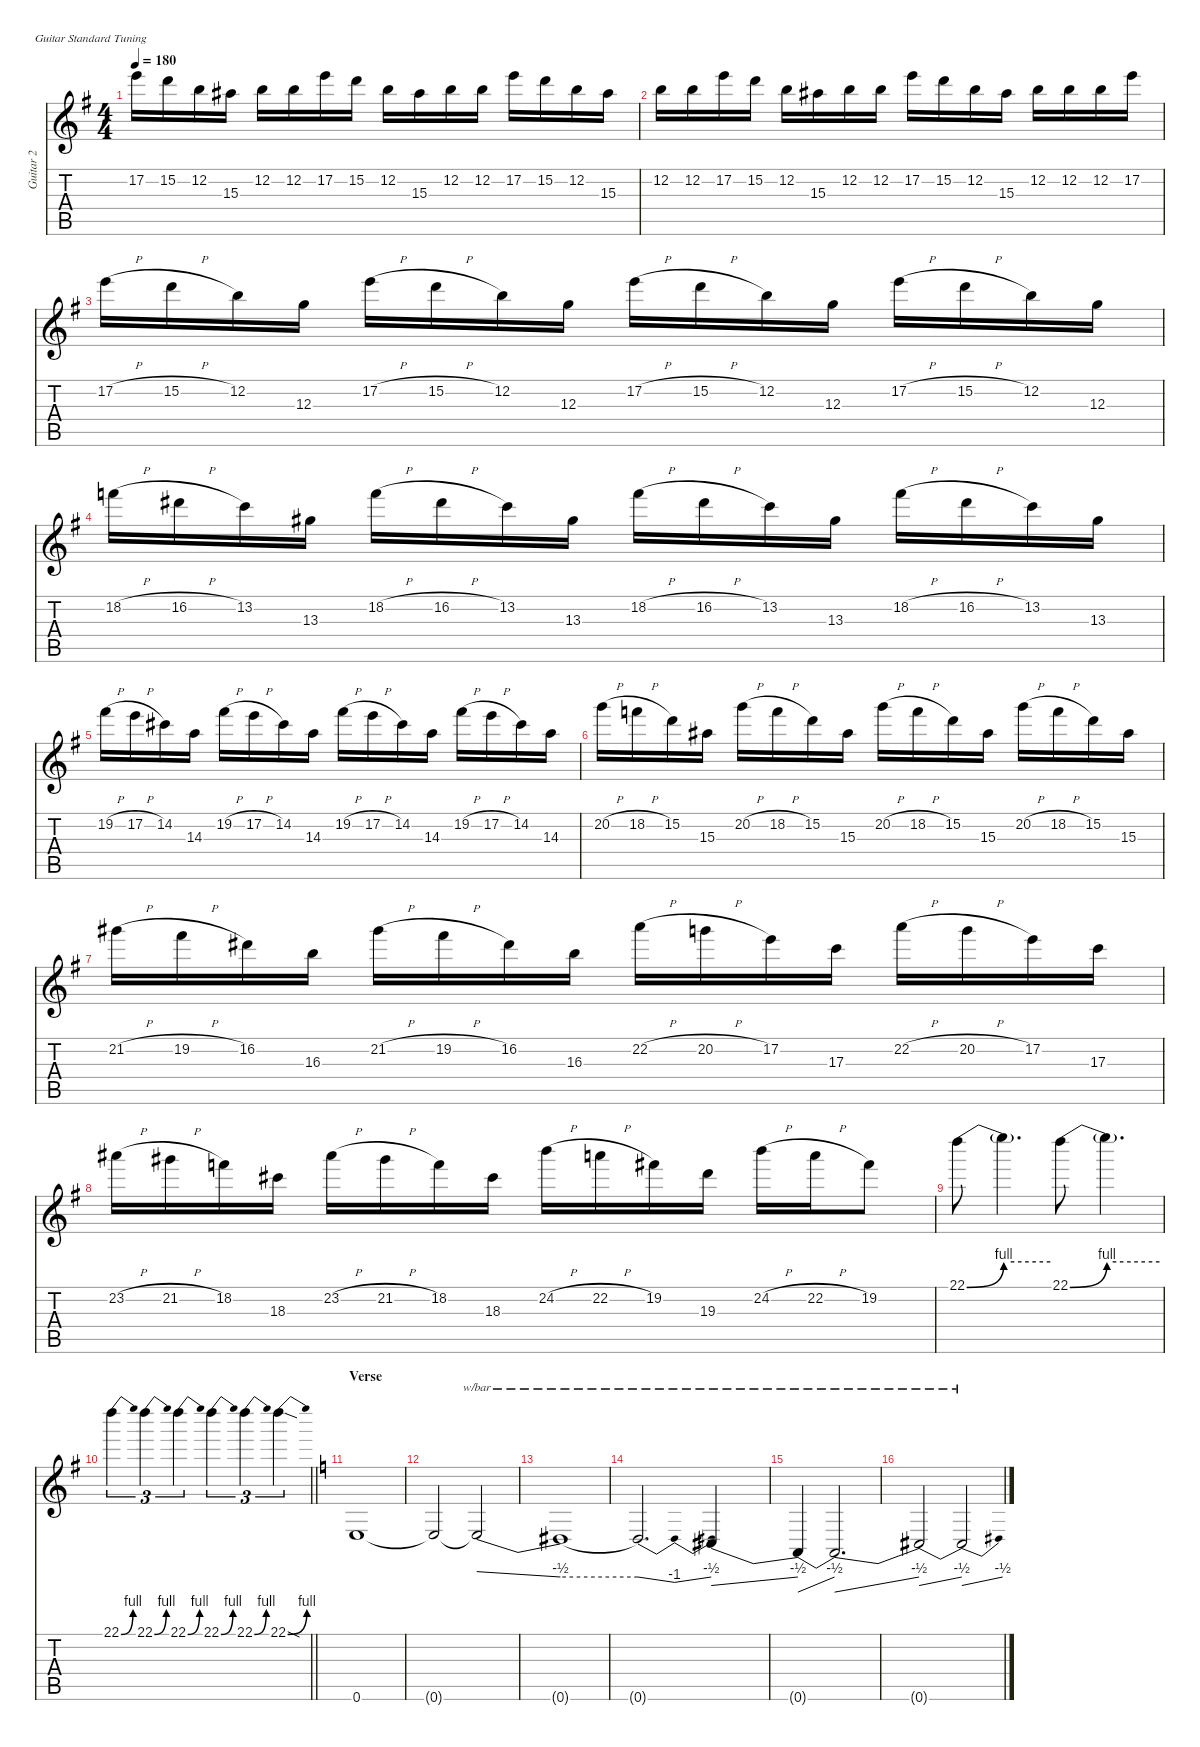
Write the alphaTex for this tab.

\defaultSystemsLayout 4
\hideDynamics
\bracketExtendMode nobrackets
\firstSystemTrackNameMode fullname
\otherSystemsTrackNameOrientation horizontal
\track ("Guitar 2" "dist.guit.") {instrument distortionguitar}
\staff {score tabs}
\tuning (E4 B3 G3 D3 A2 E2)
\ts (4 4)
\tempo 180
\clef g2
\ks g
17.2{acc forcenatural}.16{dy f beam Down} 15.2{acc forcenatural}.16{beam Down} 12.2{acc forcenatural}.16{beam Down} 15.3{acc #}.16{beam Down} 12.2{acc forcenatural}.16{beam Down} 12.2{acc forcenatural}.16{beam Down} 17.2{acc forcenatural}.16{beam Down} 15.2{acc forcenatural}.16{beam Down} 12.2{acc forcenatural}.16{beam Down} 15.3{acc #}.16{beam Down} 12.2{acc forcenatural}.16{beam Down} 12.2{acc forcenatural}.16{beam Down} 17.2{acc forcenatural}.16{beam Down} 15.2{acc forcenatural}.16{beam Down} 12.2{acc forcenatural}.16{beam Down} 15.3{acc #}.16{beam Down} |
12.2{acc forcenatural}.16{beam Down} 12.2{acc forcenatural}.16{beam Down} 17.2{acc forcenatural}.16{beam Down} 15.2{acc forcenatural}.16{beam Down} 12.2{acc forcenatural}.16{beam Down} 15.3{acc #}.16{beam Down} 12.2{acc forcenatural}.16{beam Down} 12.2{acc forcenatural}.16{beam Down} 17.2{acc forcenatural}.16{beam Down} 15.2{acc forcenatural}.16{beam Down} 12.2{acc forcenatural}.16{beam Down} 15.3{acc #}.16{beam Down} 12.2{acc forcenatural}.16{beam Down} 12.2{acc forcenatural}.16{beam Down} 12.2{acc forcenatural}.16{beam Down} 17.2{acc forcenatural}.16{beam Down} |
17.2{h acc forcenatural}.16{beam Down} 15.2{h acc forcenatural}.16{beam Down} 12.2{acc forcenatural}.16{beam Down} 12.3{acc forcenatural}.16{beam Down} 17.2{h acc forcenatural}.16{beam Down} 15.2{h acc forcenatural}.16{beam Down} 12.2{acc forcenatural}.16{beam Down} 12.3{acc forcenatural}.16{beam Down} 17.2{h acc forcenatural}.16{beam Down} 15.2{h acc forcenatural}.16{beam Down} 12.2{acc forcenatural}.16{beam Down} 12.3{acc forcenatural}.16{beam Down} 17.2{h acc forcenatural}.16{beam Down} 15.2{h acc forcenatural}.16{beam Down} 12.2{acc forcenatural}.16{beam Down} 12.3{acc forcenatural}.16{beam Down} |
18.2{h acc forcenatural}.16{beam Down} 16.2{h acc #}.16{beam Down} 13.2{acc forcenatural}.16{beam Down} 13.3{acc #}.16{beam Down} 18.2{h acc forcenatural}.16{beam Down} 16.2{h acc #}.16{beam Down} 13.2{acc forcenatural}.16{beam Down} 13.3{acc #}.16{beam Down} 18.2{h acc forcenatural}.16{beam Down} 16.2{h acc #}.16{beam Down} 13.2{acc forcenatural}.16{beam Down} 13.3{acc #}.16{beam Down} 18.2{h acc forcenatural}.16{beam Down} 16.2{h acc #}.16{beam Down} 13.2{acc forcenatural}.16{beam Down} 13.3{acc #}.16{beam Down} |
19.2{h acc #}.16{beam Down} 17.2{h acc forcenatural}.16{beam Down} 14.2{acc #}.16{beam Down} 14.3{acc forcenatural}.16{beam Down} 19.2{h acc #}.16{beam Down} 17.2{h acc forcenatural}.16{beam Down} 14.2{acc #}.16{beam Down} 14.3{acc forcenatural}.16{beam Down} 19.2{h acc #}.16{beam Down} 17.2{h acc forcenatural}.16{beam Down} 14.2{acc #}.16{beam Down} 14.3{acc forcenatural}.16{beam Down} 19.2{h acc #}.16{beam Down} 17.2{h acc forcenatural}.16{beam Down} 14.2{acc #}.16{beam Down} 14.3{acc forcenatural}.16{beam Down} |
20.2{h acc forcenatural}.16{beam Down} 18.2{h acc forcenatural}.16{beam Down} 15.2{acc forcenatural}.16{beam Down} 15.3{acc #}.16{beam Down} 20.2{h acc forcenatural}.16{beam Down} 18.2{h acc forcenatural}.16{beam Down} 15.2{acc forcenatural}.16{beam Down} 15.3{acc #}.16{beam Down} 20.2{h acc forcenatural}.16{beam Down} 18.2{h acc forcenatural}.16{beam Down} 15.2{acc forcenatural}.16{beam Down} 15.3{acc #}.16{beam Down} 20.2{h acc forcenatural}.16{beam Down} 18.2{h acc forcenatural}.16{beam Down} 15.2{acc forcenatural}.16{beam Down} 15.3{acc #}.16{beam Down} |
21.2{h acc #}.16{beam Down} 19.2{h acc #}.16{beam Down} 16.2{acc #}.16{beam Down} 16.3{acc forcenatural}.16{beam Down} 21.2{h acc #}.16{beam Down} 19.2{h acc #}.16{beam Down} 16.2{acc #}.16{beam Down} 16.3{acc forcenatural}.16{beam Down} 22.2{h acc forcenatural}.16{beam Down} 20.2{h acc forcenatural}.16{beam Down} 17.2{acc forcenatural}.16{beam Down} 17.3{acc forcenatural}.16{beam Down} 22.2{h acc forcenatural}.16{beam Down} 20.2{h acc forcenatural}.16{beam Down} 17.2{acc forcenatural}.16{beam Down} 17.3{acc forcenatural}.16{beam Down} |
23.2{h acc #}.16{beam Down} 21.2{h acc #}.16{beam Down} 18.2{acc forcenatural}.16{beam Down} 18.3{acc #}.16{beam Down} 23.2{h acc #}.16{beam Down} 21.2{h acc #}.16{beam Down} 18.2{acc forcenatural}.16{beam Down} 18.3{acc #}.16{beam Down} 24.2{h acc forcenatural}.16{beam Down} 22.2{h acc forcenatural}.16{beam Down} 19.2{acc #}.16{beam Down} 19.3{acc forcenatural}.16{beam Down} 24.2{h acc forcenatural}.16{beam Down} 22.2{h acc forcenatural}.16{beam Down} 19.2{acc #}.8{beam Down} |
22.1{be (bend 0 0 60 4) acc forcenatural}.8{beam Down} 22.1{be (hold 0 4 60 4) t}.4{d beam Down} 22.1{be (bend 0 0 60 4) acc forcenatural}.8{beam Down} 22.1{be (hold 0 4 60 4) t}.4{d beam Down} |
\barLineRight lightlight
22.1{be (bend 0 0 15 4) acc forcenatural}.4{tu (3 2) beam Down} 22.1{be (bend 0 0 15 4) acc forcenatural}.4{tu (3 2) beam Down} 22.1{be (bend 0 0 15 4) acc forcenatural}.4{tu (3 2) beam Down} 22.1{be (bend 0 0 15 4) acc forcenatural}.4{tu (3 2) beam Down} 22.1{be (bend 0 0 15 4) acc forcenatural}.4{tu (3 2) beam Down} 22.1{be (bend 0 0 15 4) sod acc forcenatural}.4{tu (3 2) beam Down} |
\section ("" "Verse")
\ks c
0.6.1{beam Up} |
0.6{t}.2{beam Up} 0.6{t}.2{tbe (dive default 0 0 60 -2) beam Up} |
0.6{t}.1{tbe (hold default 0 -2 60 -2) beam Up} |
0.6{t}.2{d tbe (dip default 0 -2 30 -4 60 -2) beam Up} 0.6{t}.4{tbe (dive default 0 -6 60 -2) beam Up} |
0.6{t}.4{tbe (dive default 0 -14 60 -2) beam Up} 0.6{t}.2{d tbe (dive default 0 -14 60 -2) beam Up} |
0.6{t}.2{tbe (dive default 0 -6 60 -2) beam Up} 0.6{t}.2{tbe (dive default 0 -6 60 -2) beam Up}
